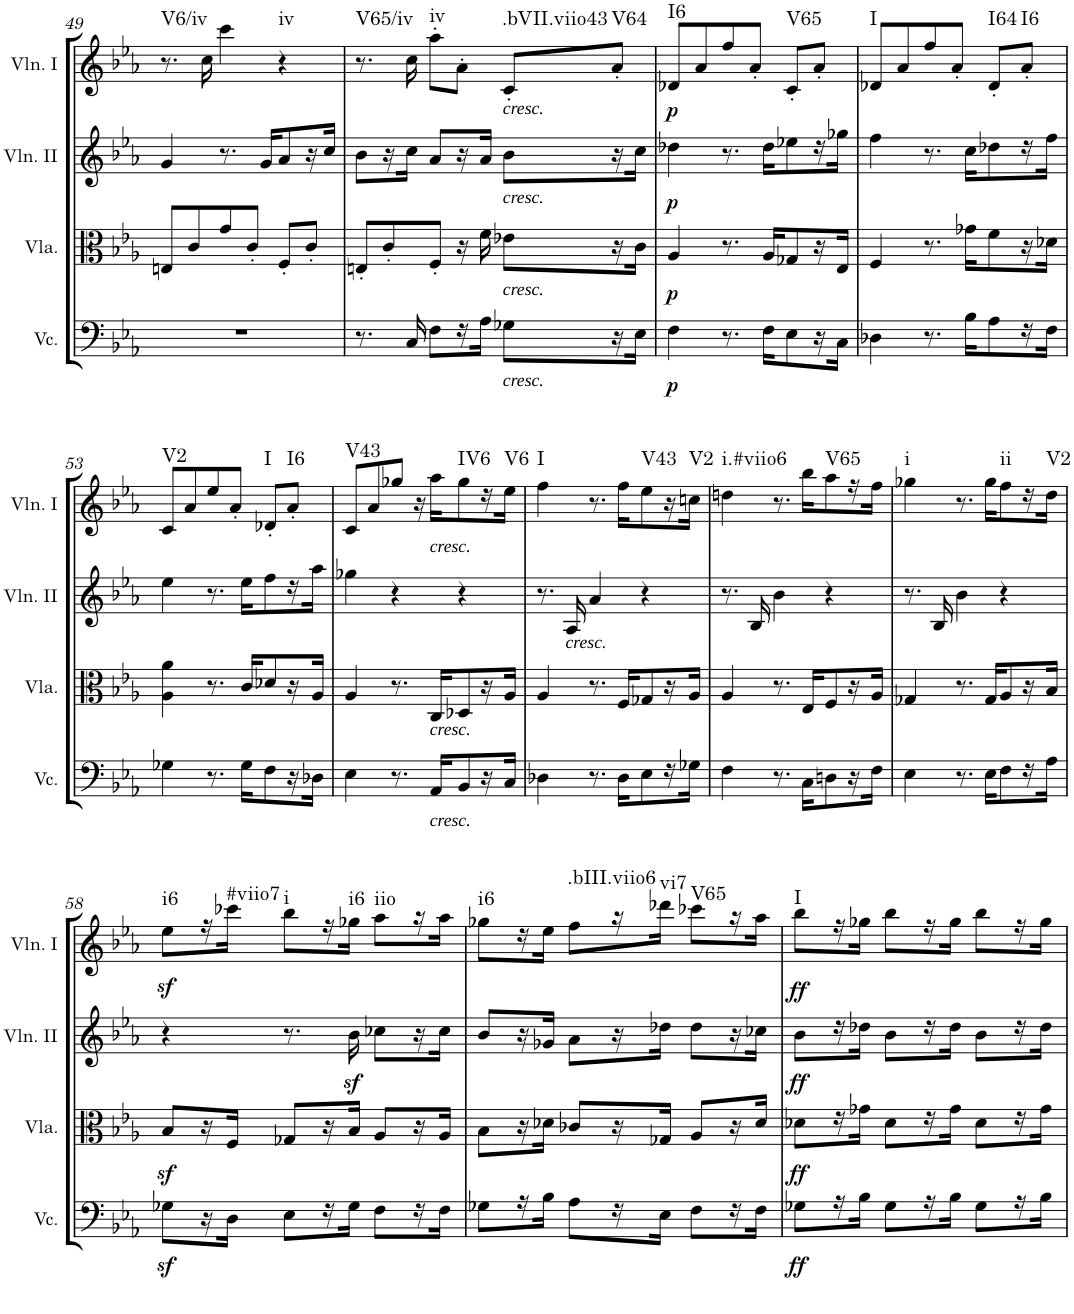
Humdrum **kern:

**kern	**dynam	**kern	**dynam	**kern	**dynam	**kern	**dynam	**harte
*part4	*part4	*part3	*part3	*part2	*part2	*part1	*part1	*part1
*staff4	*staff4	*staff3	*staff3	*staff2	*staff2	*staff1	*staff1	*
*I"Violoncello	*	*I"Viola	*	*I"Violin II	*	*I"Violin I	*	*
*I'Vc.	*	*I'Vla.	*	*I'Vln. II	*	*I'Vln. I	*	*
!!LO:PB:g=z
*clefF4	*	*clefC3	*	*clefG2	*	*clefG2	*	*
*k[b-e-a-]	*	*k[b-e-a-]	*	*k[b-e-a-]	*	*k[b-e-a-]	*	*
*E-:	*	*E-:	*	*E-:	*	*E-:	*	*
*M3/4	*	*M3/4	*	*M3/4	*	*M3/4	*	*
=49	=49	=49	=49	=49	=49	=49	=49	=49
!	!	!	!	!	!	!	!	!LO:H:kt=V6/iv
2.r	.	8En/L	.	4g/	.	8.r	.	N
.	.	8c/	.	.	.	.	.	.
.	.	.	.	.	.	16cc\	.	.
.	.	8g/	.	8.r	.	4ccc\	.	.
.	.	8c'/J	.	.	.	.	.	.
.	.	.	.	16g/KL	.	.	.	.
!	!	!	!	!	!	!	!	!LO:H:kt=iv
.	.	8F'/L	.	8a-/	.	4r	.	N
.	.	8c'/J	.	16r	.	.	.	.
.	.	.	.	16cc/JJ	.	.	.	.
=50	=50	=50	=50	=50	=50	=50	=50	=50
!	!	!	!	!	!	!	!	!LO:H:kt=V65/iv
8.r	.	8En'/L	.	8b-\L	.	8.r	.	N
.	.	8c'/	.	16r	.	.	.	.
16C/	.	.	.	16cc\JJ	.	16cc\	.	.
!	!	!	!	!	!	!	!	!LO:H:kt=iv
8F\L	.	8F'/J	.	8a-/L	.	8aa-'\L	.	N
16r	.	16r	.	16r	.	8a-'\J	.	.
16A-\JJ	.	16f\	.	16a-/JJ	.	.	.	.
!	!	!	!	!	!	!LO:TX:b:i:t=cresc.	!	!
!	!	!	!	!LO:TX:b:i:t=cresc.	!	!	!	!
!	!	!LO:TX:b:i:t=cresc.	!	!	!	!	!	!
!LO:TX:b:i:t=cresc.	!	!	!	!	!	!	!	!LO:H:kt=.bVII.viio43
8G-X\L	.	8e-X\L	.	8b-\L	.	8c'/L	.	N
!	!	!	!	!	!	!	!	!LO:H:kt=V64
16r	.	16r	.	16r	.	8a-'/J	.	N
16E-\JJ	.	16c\JJ	.	16cc\JJ	.	.	.	.
=51	=51	=51	=51	=51	=51	=51	=51	=51
!	!LO:DY:b	!	!LO:DY:b	!	!LO:DY:b	!	!LO:DY:b	!LO:H:kt=I6
4F\	p	4A-/	p	4dd-X\	p	8d-X/L	p	N
.	.	.	.	.	.	8a-/	.	.
8.r	.	8.r	.	8.r	.	8ff/	.	.
.	.	.	.	.	.	8a-'/J	.	.
16F\KL	.	16A-/KL	.	16dd-\KL	.	.	.	.
!	!	!	!	!	!	!	!	!LO:H:kt=V65
8E-\	.	8G-X/	.	8ee-X\	.	8c'/L	.	N
16r	.	16r	.	16r	.	8a-'/J	.	.
16C\JJ	.	16E-/JJ	.	16gg-X\JJ	.	.	.	.
=52	=52	=52	=52	=52	=52	=52	=52	=52
!	!	!	!	!	!	!	!	!LO:H:kt=I
4D-X\	.	4F/	.	4ff\	.	8d-X/L	.	N
.	.	.	.	.	.	8a-/	.	.
8.r	.	8.r	.	8.r	.	8ff/	.	.
.	.	.	.	.	.	8a-'/J	.	.
16B-\KL	.	16g-X\KL	.	16cc\KL	.	.	.	.
!	!	!	!	!	!	!	!	!LO:H:kt=I64
8A-\	.	8f\	.	8dd-X\	.	8d-'/L	.	N
!	!	!	!	!	!	!	!	!LO:H:kt=I6
16r	.	16r	.	16r	.	8a-'/J	.	N
16F\JJ	.	16d-X\JJ	.	16ff\JJ	.	.	.	.
!!LO:LB:g=z
=53	=53	=53	=53	=53	=53	=53	=53	=53
!	!	!	!	!	!	!	!	!LO:H:kt=V2
4G-X\	.	4A-\ 4a-\	.	4ee-\	.	8c/L	.	N
.	.	.	.	.	.	8a-/	.	.
8.r	.	8.r	.	8.r	.	8ee-/	.	.
.	.	.	.	.	.	8a-'/J	.	.
16G-\KL	.	16c/KL	.	16ee-\KL	.	.	.	.
!	!	!	!	!	!	!	!	!LO:H:kt=I
8F\	.	8d-X/	.	8ff\	.	8d-X'/L	.	N
!	!	!	!	!	!	!	!	!LO:H:kt=I6
16r	.	16r	.	16r	.	8a-'/J	.	N
16D-X\JJ	.	16A-/JJ	.	16aa-\JJ	.	.	.	.
=54	=54	=54	=54	=54	=54	=54	=54	=54
!	!	!	!	!	!	!	!	!LO:H:kt=V43
4E-\	.	4A-/	.	4gg-X\	.	8c/L	.	N
.	.	.	.	.	.	8a-/	.	.
8.r	.	8.r	.	4r	.	8gg-X/J	.	.
.	.	.	.	.	.	16r	.	.
!	!	!	!	!	!	!LO:TX:b:i:t=cresc.	!	!
!	!	!LO:TX:b:i:t=cresc.	!	!	!	!	!	!
!LO:TX:b:i:t=cresc.	!	!	!	!	!	!	!	!
16AA-/KL	.	16C/KL	.	.	.	16aa-\KL	.	.
!	!	!	!	!	!	!	!	!LO:H:kt=IV6
8BB-/	.	8D-X/	.	4r	.	8gg-\	.	N
16r	.	16r	.	.	.	16r	.	.
!	!	!	!	!	!	!	!	!LO:H:kt=V6
16C/JJ	.	16A-/JJ	.	.	.	16ee-\JJ	.	N
=55	=55	=55	=55	=55	=55	=55	=55	=55
!	!	!	!	!	!	!	!	!LO:H:kt=I
4D-X\	.	4A-/	.	8.r	.	4ff\	.	N
!	!	!	!	!LO:TX:b:i:t=cresc.	!	!	!	!
.	.	.	.	16A-/	.	.	.	.
8.r	.	8.r	.	4a-/	.	8.r	.	.
16D-\KL	.	16F/KL	.	.	.	16ff\KL	.	.
!	!	!	!	!	!	!	!	!LO:H:kt=V43
8E-\	.	8G-X/	.	4r	.	8ee-\	.	N
16r	.	16r	.	.	.	16r	.	.
!	!	!	!	!	!	!	!	!LO:H:kt=V2
16G-X\JJ	.	16A-/JJ	.	.	.	16ccn\JJ	.	N
=56	=56	=56	=56	=56	=56	=56	=56	=56
!	!	!	!	!	!	!	!	!LO:H:kt=i.#viio6
4F\	.	4A-/	.	8.r	.	4ddn\	.	N
.	.	.	.	16B-/	.	.	.	.
8.r	.	8.r	.	4b-\	.	8.r	.	.
16C\KL	.	16E-/KL	.	.	.	16bb-\KL	.	.
!	!	!	!	!	!	!	!	!LO:H:kt=V65
8Dn\	.	8F/	.	4r	.	8aa-\	.	N
16r	.	16r	.	.	.	16r	.	.
16F\JJ	.	16A-/JJ	.	.	.	16ff\JJ	.	.
=57	=57	=57	=57	=57	=57	=57	=57	=57
!	!	!	!	!	!	!	!	!LO:H:kt=i
4E-\	.	4G-X/	.	8.r	.	4gg-X\	.	N
.	.	.	.	16B-/	.	.	.	.
8.r	.	8.r	.	4b-\	.	8.r	.	.
16E-\KL	.	16G-/KL	.	.	.	16gg-\KL	.	.
!	!	!	!	!	!	!	!	!LO:H:kt=ii
8F\	.	8A-/	.	4r	.	8ff\	.	N
16r	.	16r	.	.	.	16r	.	.
!	!	!	!	!	!	!	!	!LO:H:kt=V2
16A-\JJ	.	16B-/JJ	.	.	.	16dd\JJ	.	N
!!LO:LB:g=z
=58	=58	=58	=58	=58	=58	=58	=58	=58
!	!	!	!	!	!LO:DY:a	!	!	!LO:H:kt=i6
8G-Xz<\L	.	8B-z</L	.	4r	sf	8ee-\L	.	N
16r	.	16r	.	.	.	16r	.	.
!	!	!	!	!	!	!	!	!LO:H:kt=#viio7
16D\JJ	.	16F/JJ	.	.	.	16ccc-X\JJ	.	N
!	!	!	!	!	!	!	!	!LO:H:kt=i
8E-\L	.	8G-X/L	.	8.r	.	8bb-\L	.	N
16r	.	16r	.	.	.	16r	.	.
!	!	!	!	!	!	!	!	!LO:H:kt=i6
16G-\JJ	.	16B-/JJ	.	16b-z<\	.	16gg-X\JJ	.	N
!	!	!	!	!	!	!	!	!LO:H:kt=iio
8F\L	.	8A-/L	.	8cc-X\L	.	8aa-\L	.	N
16r	.	16r	.	16r	.	16r	.	.
16F\JJ	.	16A-/JJ	.	16cc-\JJ	.	16aa-\JJ	.	.
=59	=59	=59	=59	=59	=59	=59	=59	=59
!	!	!	!	!	!	!	!	!LO:H:kt=i6
8G-X\L	.	8B-\L	.	8b-/L	.	8gg-X\L	.	N
16r	.	16r	.	16r	.	16r	.	.
16B-\JJ	.	16d-X\JJ	.	16g-X/JJ	.	16ee-\JJ	.	.
!	!	!	!	!	!	!	!	!LO:H:kt=.bIII.viio6
8A-\L	.	8c-X/L	.	8a-\L	.	8ff\L	.	N
16r	.	16r	.	16r	.	16r	.	.
!	!	!	!	!	!	!	!	!LO:H:kt=vi7
16E-\JJ	.	16G-X/JJ	.	16dd-X\JJ	.	16ddd-X\JJ	.	N
!	!	!	!	!	!	!	!	!LO:H:kt=V65
8F\L	.	8A-/L	.	8dd-\L	.	8ccc-X\L	.	N
16r	.	16r	.	16r	.	16r	.	.
16F\JJ	.	16d-/JJ	.	16cc-X\JJ	.	16aa-\JJ	.	.
=60	=60	=60	=60	=60	=60	=60	=60	=60
!	!LO:DY:b	!	!LO:DY:b	!	!LO:DY:b	!	!LO:DY:b	!LO:H:kt=I
8G-X\L	ff	8d-X\L	ff	8b-\L	ff	8bb-\L	ff	N
16r	.	16r	.	16r	.	16r	.	.
16B-\JJ	.	16g-X\JJ	.	16dd-X\JJ	.	16gg-X\JJ	.	.
8G-\L	.	8d-\L	.	8b-\L	.	8bb-\L	.	.
16r	.	16r	.	16r	.	16r	.	.
16B-\JJ	.	16g-\JJ	.	16dd-\JJ	.	16gg-\JJ	.	.
8G-\L	.	8d-\L	.	8b-\L	.	8bb-\L	.	.
16r	.	16r	.	16r	.	16r	.	.
16B-\JJ	.	16g-\JJ	.	16dd-\JJ	.	16gg-\JJ	.	.
=	=	=	=	=	=	=	=	=
*-	*-	*-	*-	*-	*-	*-	*-	*-
